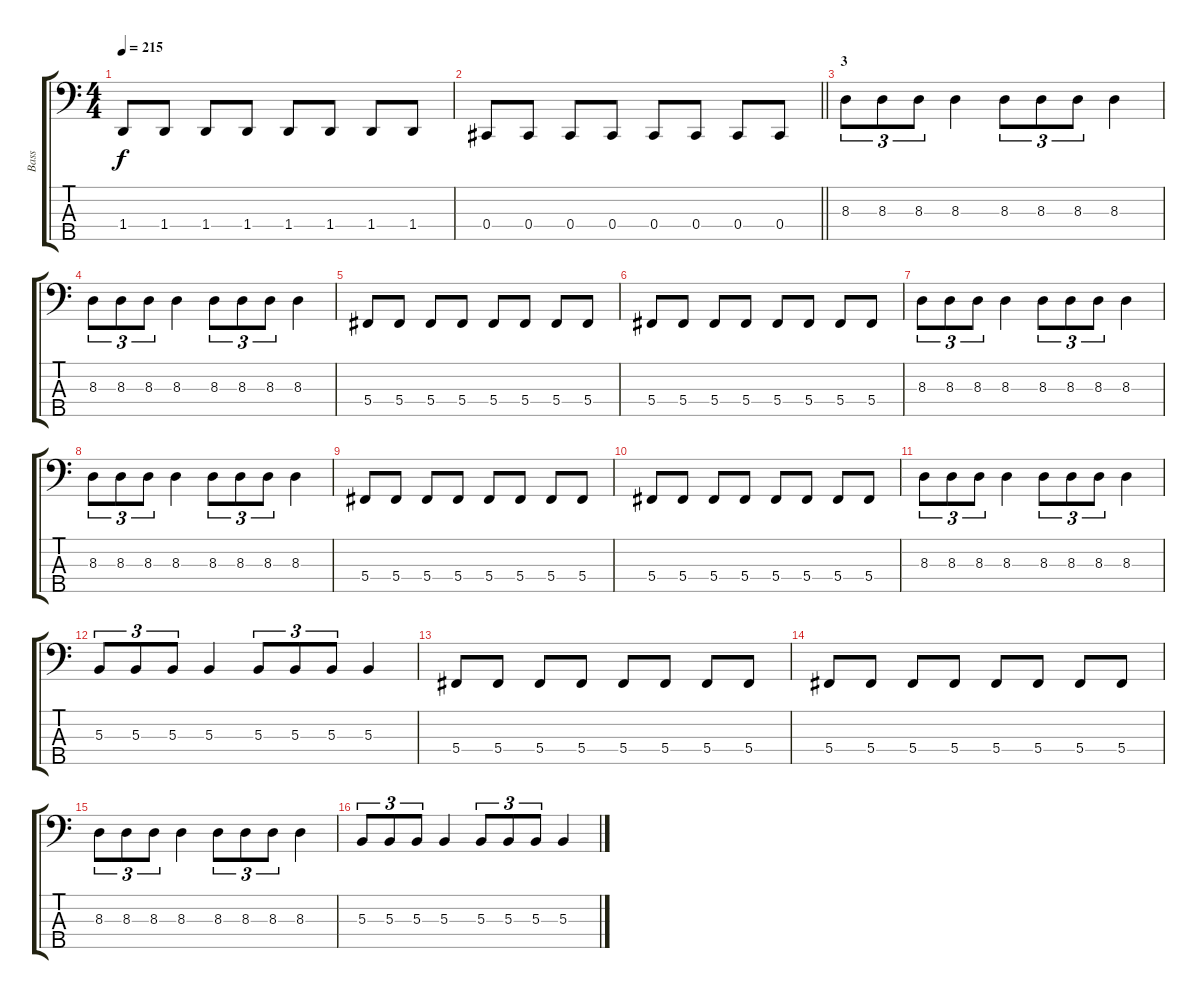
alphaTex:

\track ("Bass" "Bass") {instrument electricbassfinger}
\staff {score tabs}
\tuning (E2 B1 Gb1 Db1 Ab0) {hide}
\ts (4 4)
\tempo 215
\clef f4
\ks c
1.4.8{dy f} 1.4.8 1.4.8 1.4.8 1.4.8 1.4.8 1.4.8 1.4.8 |
\barLineRight lightlight
0.4.8 0.4.8 0.4.8 0.4.8 0.4.8 0.4.8 0.4.8 0.4.8 |
\section ("" "3")
8.3.8{tu (3 2)} 8.3.8{tu (3 2)} 8.3.8{tu (3 2)} 8.3.4 8.3.8{tu (3 2)} 8.3.8{tu (3 2)} 8.3.8{tu (3 2)} 8.3.4 |
8.3.8{tu (3 2)} 8.3.8{tu (3 2)} 8.3.8{tu (3 2)} 8.3.4 8.3.8{tu (3 2)} 8.3.8{tu (3 2)} 8.3.8{tu (3 2)} 8.3.4 |
5.4.8 5.4.8 5.4.8 5.4.8 5.4.8 5.4.8 5.4.8 5.4.8 |
5.4.8 5.4.8 5.4.8 5.4.8 5.4.8 5.4.8 5.4.8 5.4.8 |
8.3.8{tu (3 2)} 8.3.8{tu (3 2)} 8.3.8{tu (3 2)} 8.3.4 8.3.8{tu (3 2)} 8.3.8{tu (3 2)} 8.3.8{tu (3 2)} 8.3.4 |
8.3.8{tu (3 2)} 8.3.8{tu (3 2)} 8.3.8{tu (3 2)} 8.3.4 8.3.8{tu (3 2)} 8.3.8{tu (3 2)} 8.3.8{tu (3 2)} 8.3.4 |
5.4.8 5.4.8 5.4.8 5.4.8 5.4.8 5.4.8 5.4.8 5.4.8 |
5.4.8 5.4.8 5.4.8 5.4.8 5.4.8 5.4.8 5.4.8 5.4.8 |
8.3.8{tu (3 2)} 8.3.8{tu (3 2)} 8.3.8{tu (3 2)} 8.3.4 8.3.8{tu (3 2)} 8.3.8{tu (3 2)} 8.3.8{tu (3 2)} 8.3.4 |
5.3.8{tu (3 2)} 5.3.8{tu (3 2)} 5.3.8{tu (3 2)} 5.3.4 5.3.8{tu (3 2)} 5.3.8{tu (3 2)} 5.3.8{tu (3 2)} 5.3.4 |
5.4.8 5.4.8 5.4.8 5.4.8 5.4.8 5.4.8 5.4.8 5.4.8 |
5.4.8 5.4.8 5.4.8 5.4.8 5.4.8 5.4.8 5.4.8 5.4.8 |
8.3.8{tu (3 2)} 8.3.8{tu (3 2)} 8.3.8{tu (3 2)} 8.3.4 8.3.8{tu (3 2)} 8.3.8{tu (3 2)} 8.3.8{tu (3 2)} 8.3.4 |
5.3.8{tu (3 2)} 5.3.8{tu (3 2)} 5.3.8{tu (3 2)} 5.3.4 5.3.8{tu (3 2)} 5.3.8{tu (3 2)} 5.3.8{tu (3 2)} 5.3.4
